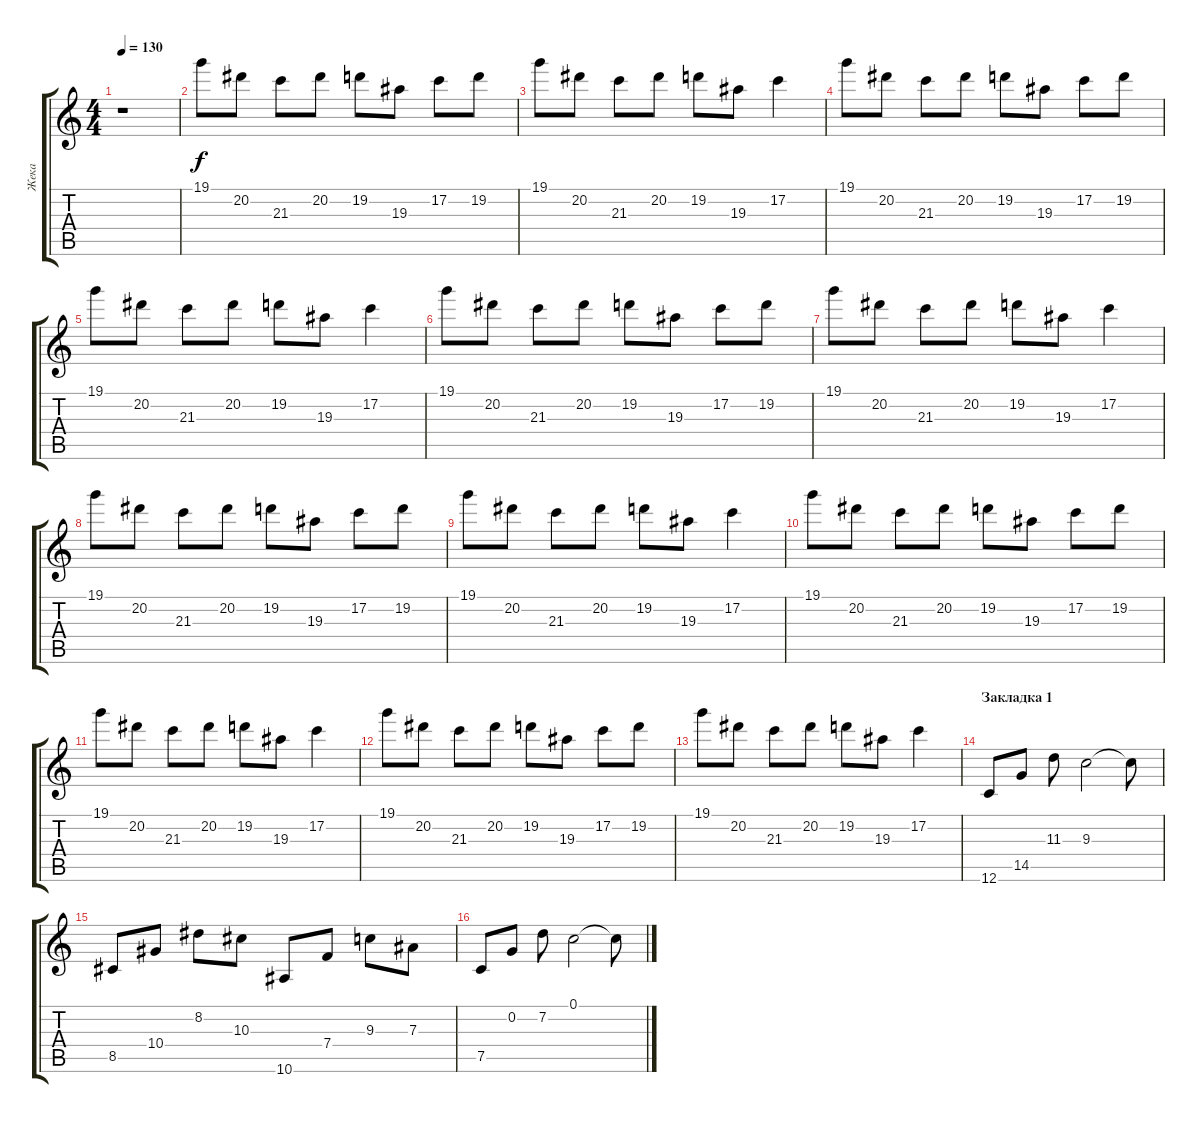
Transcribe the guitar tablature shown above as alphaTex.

\track ("Жека" "Жека") {instrument distortionguitar}
\staff {score tabs}
\tuning (C4 G3 Eb3 Bb2 F2 C2) {hide}
\ts (4 4)
\tempo 130
\clef g2
\ks c
r.1{dy f instrument distortionguitar} |
19.1.8 20.2.8 21.3.8 20.2.8 19.2.8 19.3.8 17.2.8 19.2.8 |
19.1.8 20.2.8 21.3.8 20.2.8 19.2.8 19.3.8 17.2.4 |
19.1.8 20.2.8 21.3.8 20.2.8 19.2.8 19.3.8 17.2.8 19.2.8 |
19.1.8 20.2.8 21.3.8 20.2.8 19.2.8 19.3.8 17.2.4 |
19.1.8 20.2.8 21.3.8 20.2.8 19.2.8 19.3.8 17.2.8 19.2.8 |
19.1.8 20.2.8 21.3.8 20.2.8 19.2.8 19.3.8 17.2.4 |
19.1.8 20.2.8 21.3.8 20.2.8 19.2.8 19.3.8 17.2.8 19.2.8 |
19.1.8 20.2.8 21.3.8 20.2.8 19.2.8 19.3.8 17.2.4 |
19.1.8 20.2.8 21.3.8 20.2.8 19.2.8 19.3.8 17.2.8 19.2.8 |
19.1.8 20.2.8 21.3.8 20.2.8 19.2.8 19.3.8 17.2.4 |
19.1.8 20.2.8 21.3.8 20.2.8 19.2.8 19.3.8 17.2.8 19.2.8 |
19.1.8 20.2.8 21.3.8 20.2.8 19.2.8 19.3.8 17.2.4 |
\section ("" "Закладка 1")
12.6.8{instrument acousticguitarsteel} 14.5.8 11.3.8 9.3.2 9.3{t}.8 |
8.5.8 10.4.8 8.2.8 10.3.8 10.6.8 7.4.8 9.3.8 7.3.8 |
7.5.8 0.2.8 7.2.8 0.1.2 0.1{t}.8
